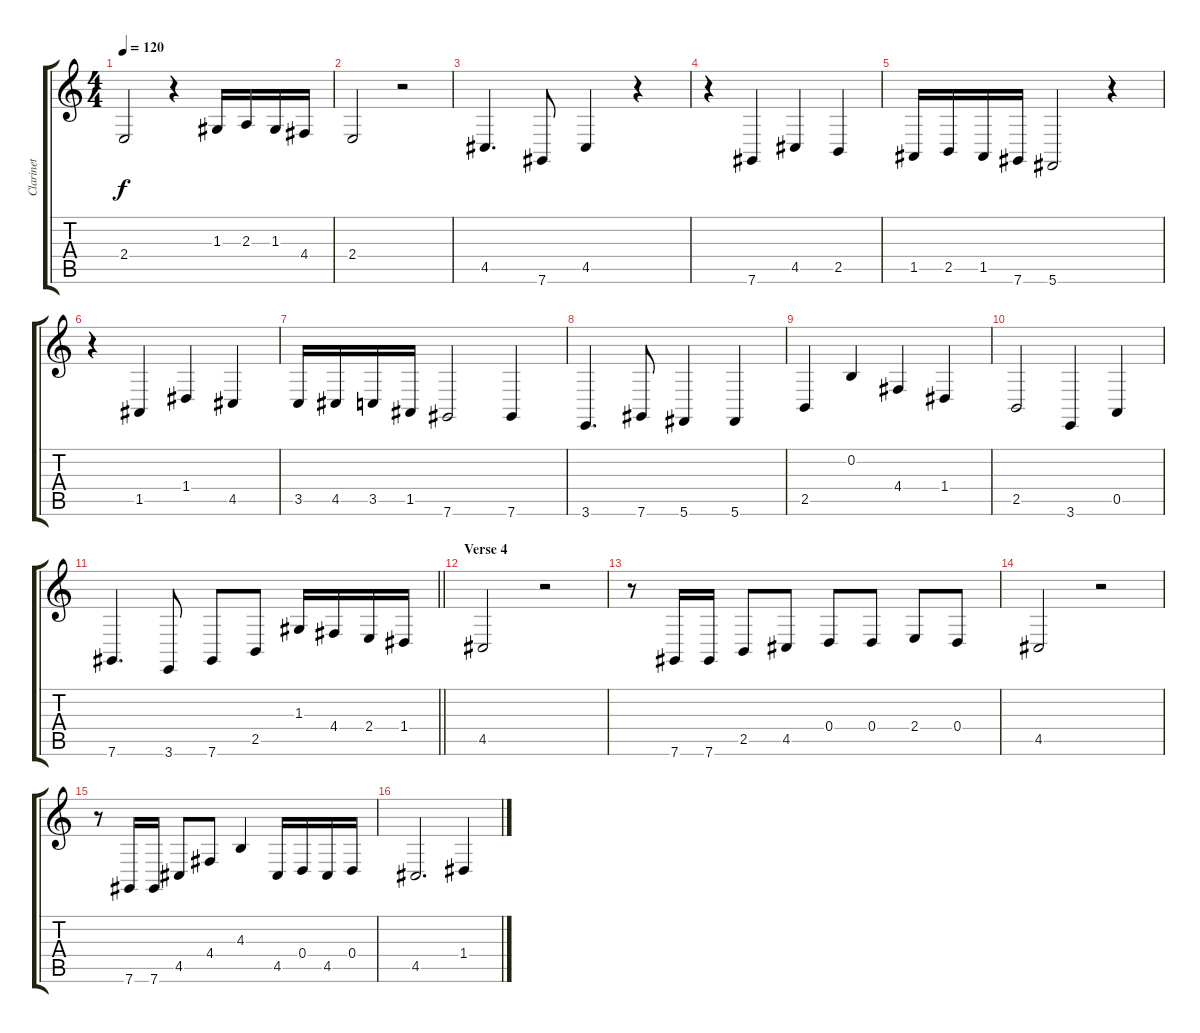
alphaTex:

\track ("Clarinet" "Clarinet") {instrument clarinet}
\staff {score tabs}
\tuning (E4 B3 G3 D3 A2 Db2) {hide}
\ts (4 4)
\tempo 120
\clef g2
\ks c
2.4.2{dy f} r.4 1.3.16 2.3.16 1.3.16 4.4.16 |
2.4.2 r.2 |
4.5.4{d} 7.6.8 4.5.4 r.4 |
r.4 7.6.4 4.5.4 2.5.4 |
1.5.16 2.5.16 1.5.16 7.6.16 5.6.2 r.4 |
r.4 1.5.4 1.4.4 4.5.4 |
3.5.16 4.5.16 3.5.16 1.5.16 7.6.2 7.6.4 |
3.6.4{d} 7.6.8 5.6.4 5.6.4 |
2.5.4 0.2.4 4.4.4 1.4.4 |
2.5.2 3.6.4 0.5.4 |
\barLineRight lightlight
7.6.4{d} 3.6.8 7.6.8 2.5.8 1.3.16 4.4.16 2.4.16 1.4.16 |
\section ("" "Verse 4")
4.5.2 r.2 |
r.8 7.6.16 7.6.16 2.5.8 4.5.8 0.4.8 0.4.8 2.4.8 0.4.8 |
4.5.2 r.2 |
r.8 7.6.16 7.6.16 4.5.8 4.4.8 4.3.4 4.5.16 0.4.16 4.5.16 0.4.16 |
4.5.2{d} 1.4.4
